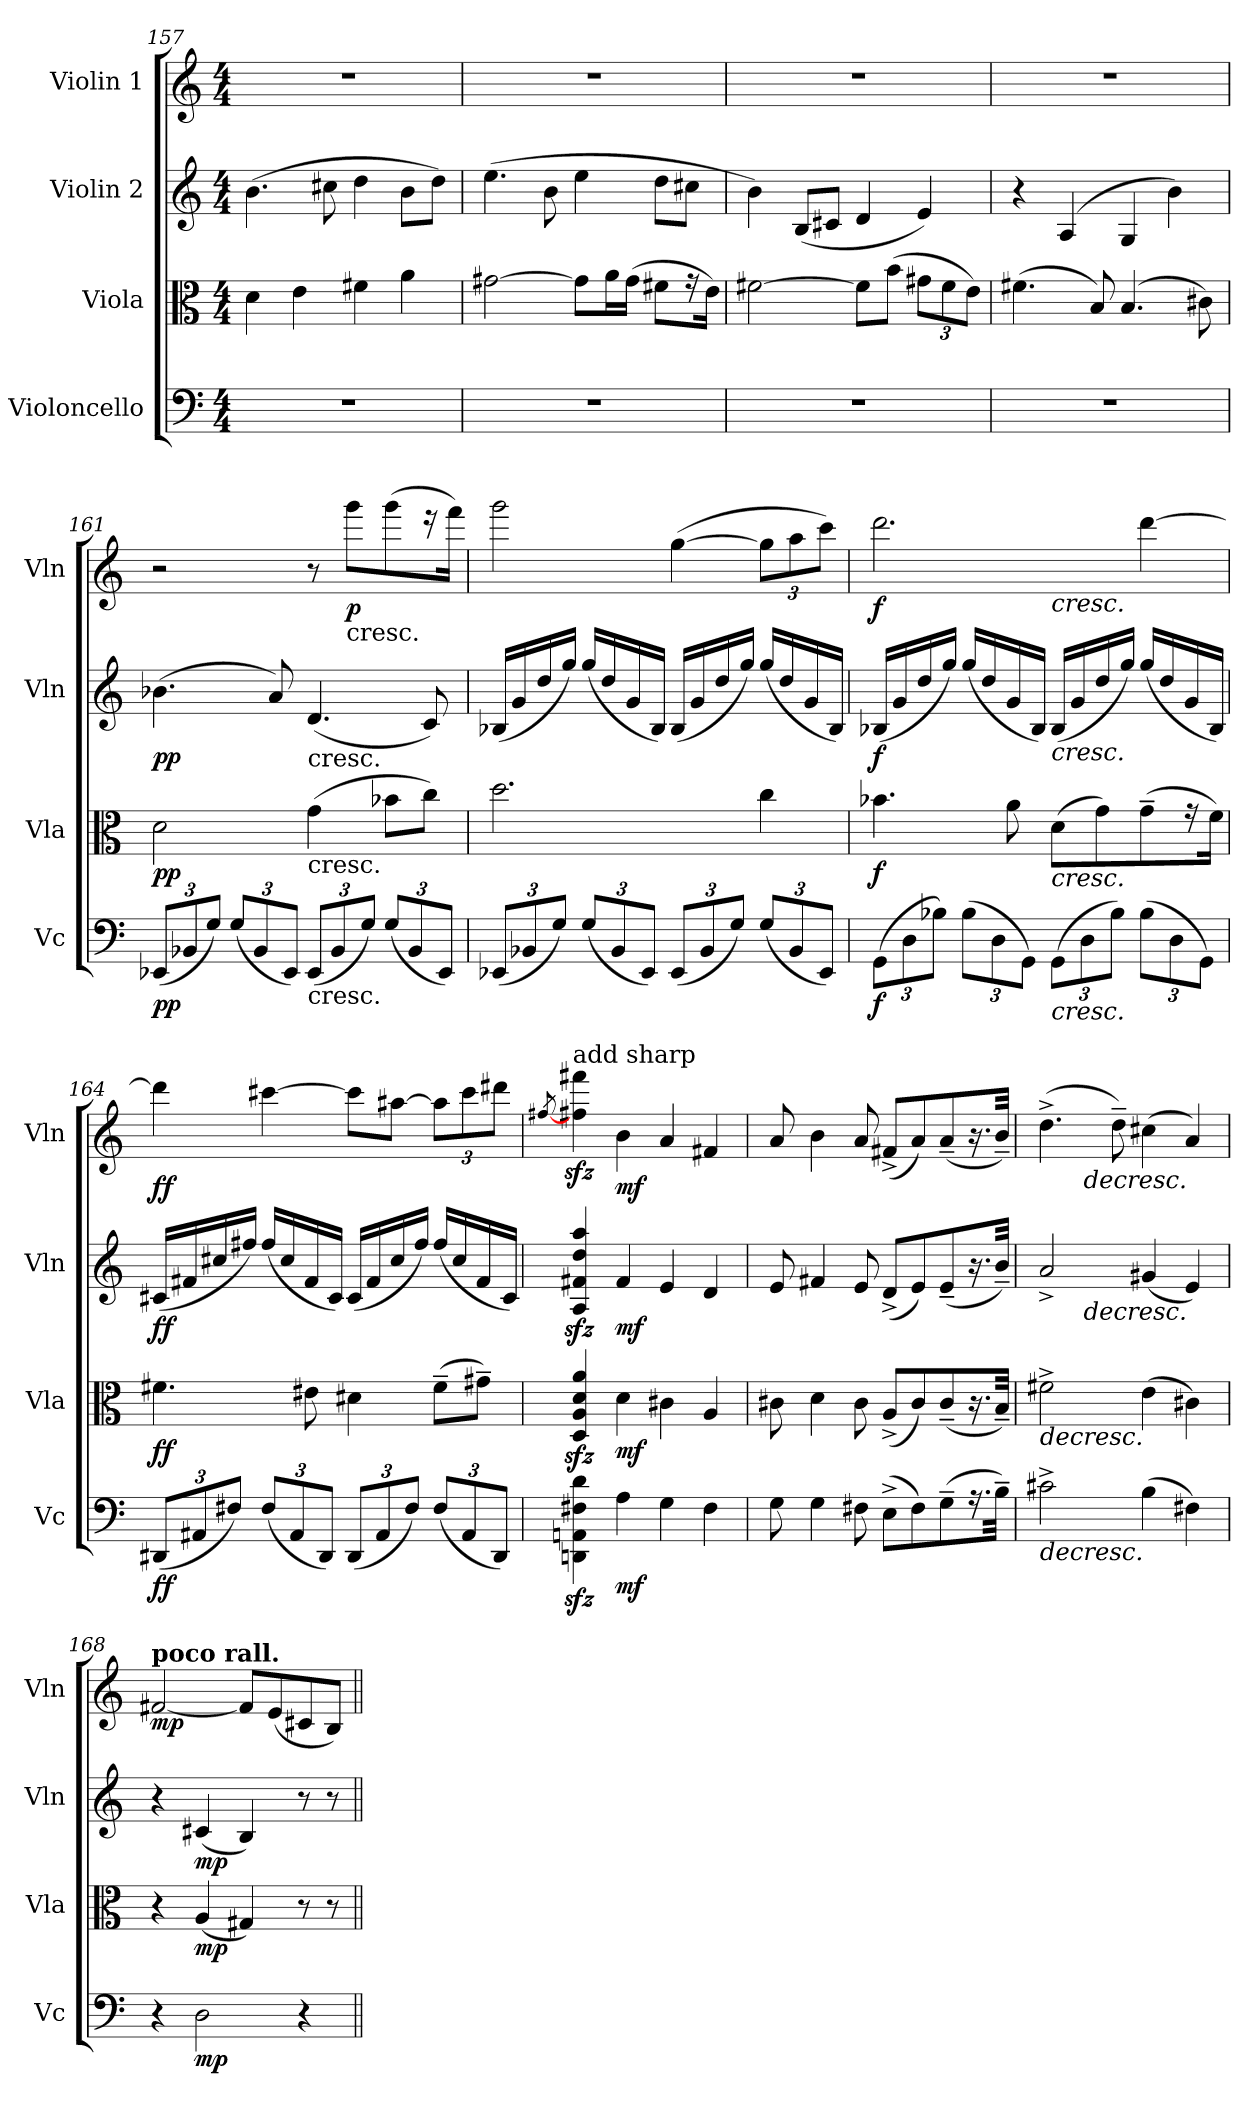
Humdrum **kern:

**kern	**dynam	**kern	**dynam	**kern	**dynam	**kern	**dynam
*part4	*part4	*part3	*part3	*part2	*part2	*part1	*part1
*staff4	*staff4	*staff3	*staff3	*staff2	*staff2	*staff1	*staff1
*I"Violoncello	*	*I"Viola	*	*I"Violin 2	*	*I"Violin 1	*
*I'Vc	*	*I'Vla	*	*I'Vln	*	*I'Vln	*
*clefF4	*	*clefC3	*	*clefG2	*	*clefG2	*
*k[]	*	*k[]	*	*k[]	*	*k[]	*
*M4/4	*	*M4/4	*	*M4/4	*	*M4/4	*
=157	=157	=157	=157	=157	=157	=157	=157
1r	.	4d\	.	(>4.b\	.	1r	.
.	.	4e\	.	.	.	.	.
.	.	.	.	8cc#X\	.	.	.
.	.	4f#X\	.	4dd\	.	.	.
.	.	4a\	.	8b\L	.	.	.
.	.	.	.	8dd\J)	.	.	.
=158	=158	=158	=158	=158	=158	=158	=158
1r	.	[2g#X\	.	(>4.ee\	.	1r	.
.	.	.	.	8b\	.	.	.
.	.	8g#\L]	.	4ee\	.	.	.
.	.	16a\L	.	.	.	.	.
.	.	(>16g#\JJ	.	.	.	.	.
.	.	8f#X\L	.	8dd\L	.	.	.
.	.	16rg	.	8cc#X\J	.	.	.
.	.	16e\Jk)	.	.	.	.	.
=159	=159	=159	=159	=159	=159	=159	=159
1r	.	[2f#X\	.	4b\)	.	1r	.
.	.	.	.	(<8B/L	.	.	.
.	.	.	.	8c#X/J	.	.	.
.	.	8f#\L]	.	4d/	.	.	.
.	.	(>8b\J	.	.	.	.	.
*	*	*Xbrackettup	*	*	*	*	*
.	.	12g#X\L	.	4e/)	.	.	.
.	.	12f#\	.	.	.	.	.
.	.	12e\J)	.	.	.	.	.
=160	=160	=160	=160	=160	=160	=160	=160
1r	.	(>4.f#X\	.	4r	.	1r	.
.	.	.	.	(>4A/	.	.	.
.	.	8B/)	.	.	.	.	.
.	.	(>4.B/	.	4G/	.	.	.
.	.	.	.	4b\)	.	.	.
.	.	8c#X\)	.	.	.	.	.
=161	=161	=161	=161	=161	=161	=161	=161
*Xbrackettup	*	*	*	*	*	*	*
!	!LO:DY:b	!	!LO:DY:b	!	!LO:DY:b	!	!
(<12EE-X/L	pp	2d\	pp	(>4.b-X\	pp	2r	.
12BB-X/	.	.	.	.	.	.	.
12G/J)	.	.	.	.	.	.	.
(<12G/L	.	.	.	.	.	.	.
12BB-/	.	.	.	.	.	.	.
.	.	.	.	8a/)	.	.	.
12EE-/J)	.	.	.	.	.	.	.
!	!	!	!	!LO:TX:b:t=cresc.	!	!	!
!	!	!LO:TX:b:t=cresc.	!	!	!	!	!
!LO:TX:b:t=cresc.	!	!	!	!	!	!	!
(<12EE-/L	.	(>4g\	.	(<4.d/	.	8r	.
12BB-/	.	.	.	.	.	.	.
!	!	!	!	!	!	!LO:TX:b:t=cresc.	!
!	!	!	!	!	!	!	!LO:DY:b
.	.	.	.	.	.	8ggg\L	p
12G/J)	.	.	.	.	.	.	.
(<12G/L	.	8b-X\L	.	.	.	(>8ggg\	.
12BB-/	.	.	.	.	.	.	.
.	.	8cc\J)	.	8c/)	.	16reee	.
12EE-/J)	.	.	.	.	.	.	.
.	.	.	.	.	.	16fff\Jk)	.
=162	=162	=162	=162	=162	=162	=162	=162
(<12EE-X/L	.	2.dd\	.	(<16B-X/LL	.	2ggg\	.
.	.	.	.	16g/	.	.	.
12BB-X/	.	.	.	.	.	.	.
.	.	.	.	16dd/	.	.	.
12G/J)	.	.	.	.	.	.	.
.	.	.	.	16gg/JJ)	.	.	.
(<12G/L	.	.	.	(<16gg/LL	.	.	.
.	.	.	.	16dd/	.	.	.
12BB-/	.	.	.	.	.	.	.
.	.	.	.	16g/	.	.	.
12EE-/J)	.	.	.	.	.	.	.
.	.	.	.	16B-/JJ)	.	.	.
(<12EE-/L	.	.	.	(<16B-/LL	.	(>[4gg\	.
.	.	.	.	16g/	.	.	.
12BB-/	.	.	.	.	.	.	.
.	.	.	.	16dd/	.	.	.
12G/J)	.	.	.	.	.	.	.
.	.	.	.	16gg/JJ)	.	.	.
*	*	*	*	*	*	*Xbrackettup	*
(<12G/L	.	4cc\	.	(<16gg/LL	.	12gg\L]	.
.	.	.	.	16dd/	.	.	.
12BB-/	.	.	.	.	.	12aa\	.
.	.	.	.	16g/	.	.	.
12EE-/J)	.	.	.	.	.	12ccc\J)	.
.	.	.	.	16B-/JJ)	.	.	.
=163	=163	=163	=163	=163	=163	=163	=163
*	*	*	*	*	*	*^	*
!	!LO:DY:b	!	!LO:DY:b	!	!LO:DY:b	!	!	!LO:DY:b
(>12GG\L	f	4.b-X\	f	(<16B-X/LL	f	2.ddd\	2ryy	f
.	.	.	.	16g/	.	.	.	.
12D\	.	.	.	.	.	.	.	.
.	.	.	.	16dd/	.	.	.	.
12B-X\J)	.	.	.	.	.	.	.	.
.	.	.	.	16gg/JJ)	.	.	.	.
(>12B-\L	.	.	.	(<16gg/LL	.	.	.	.
.	.	.	.	16dd/	.	.	.	.
12D\	.	.	.	.	.	.	.	.
.	.	8a\	.	16g/	.	.	.	.
12GG\J)	.	.	.	.	.	.	.	.
.	.	.	.	16B-/JJ)	.	.	.	.
!	!LO:HP:b	!	!LO:HP:b	!	!LO:HP:b	!	!	!LO:HP:b
(>12GG\L	<	(>8d\L	<	(<16B-/LL	<	.	2ryy	<
.	.	.	.	16g/	.	.	.	.
12D\	.	.	.	.	.	.	.	.
.	.	8g\)	.	16dd/	.	.	.	.
12B-\J)	.	.	.	.	.	.	.	.
.	.	.	.	16gg/JJ)	.	.	.	.
(>12B-\L	.	(>8g~\	.	(<16gg/LL	.	[4ddd\	.	.
.	.	.	.	16dd/	.	.	.	.
12D\	.	.	.	.	.	.	.	.
.	.	16rg	.	16g/	.	.	.	.
12GG\J)	.	.	.	.	.	.	.	.
.	.	16f\Jk)	.	16B-/JJ)	.	.	.	.
*	*	*	*	*	*	*v	*v	*
=164	=164	=164	=164	=164	=164	=164	=164
!	!LO:DY:b	!	!LO:DY:b	!	!LO:DY:b	!	!LO:DY:b
(<12DD#X/L	ff	4.f#X\	ff	(<16c#X/LL	ff	4ddd\]	ff
.	.	.	.	16f#X/	.	.	.
12AA#X/	.	.	.	.	.	.	.
.	.	.	.	16cc#X/	.	.	.
12F#X/J)	.	.	.	.	.	.	.
.	.	.	.	16ff#X/JJ)	.	.	.
(<12F#/L	.	.	.	(<16ff#/LL	.	[4ccc#X\	.
.	.	.	.	16cc#/	.	.	.
12AA#/	.	.	.	.	.	.	.
.	.	8e#X\	.	16f#/	.	.	.
12DD#/J)	.	.	.	.	.	.	.
.	.	.	.	16c#/JJ)	.	.	.
(<12DD#/L	.	4d#X\	.	(<16c#/LL	.	8ccc#\L]	.
.	.	.	.	16f#/	.	.	.
12AA#/	.	.	.	.	.	.	.
.	.	.	.	16cc#/	.	[8aa#X\J	.
12F#/J)	.	.	.	.	.	.	.
.	.	.	.	16ff#/JJ)	.	.	.
(<12F#/L	.	(>8f#~\L	.	(<16ff#/LL	.	12aa#\L]	.
.	.	.	.	16cc#/	.	.	.
12AA#/	.	.	.	.	.	12ccc#\	.
.	.	8g#X~\J)	.	16f#/	.	.	.
12DD#/J)	.	.	.	.	.	12ddd#X\J	.
.	.	.	.	16c#/JJ)	.	.	.
=165	=165	=165	=165	=165	=165	=165	=165
.	.	.	.	.	.	[8qff#X/	.
!	!	!	!	!	!	!LO:TX:a:t=add sharp	!
4DDn\zz< 4AAn\zz< 4F#X\zz< 4d\zz<	.	4D/zz< 4A/zz< 4d/zz< 4a/zz<	.	4A/zz< 4f#X/zz< 4dd/zz< 4aa/zz<	.	4ff#\zz< 4fff#i\zz<	.
!	!LO:DY:b	!	!LO:DY:b	!	!LO:DY:b	!	!LO:DY:b
4A\	mf	4d\	mf	4f#/	mf	4b\	mf
4G\	.	4c#X\	.	4e/	.	4a/	.
4F#\	.	4A/	.	4d/	.	4f#X/	.
=166	=166	=166	=166	=166	=166	=166	=166
8G\	.	8c#X\	.	8e/	.	8a/	.
4G\	.	4d\	.	4f#X/	.	4b\	.
8F#X\	.	8c#\	.	8e/	.	8a/	.
(>8E^\L	.	(<8A^/L	.	(<8d^/L	.	(<8f#X^/L	.
8F#\)	.	8c#/)	.	8e/)	.	8a/)	.
(>8G~\	.	(<8c#~/	.	(<8e~/	.	(<8a~/	.
16.r	.	16.r	.	16.r	.	16.r	.
32B~\Jkk)	.	32B~/Jkk)	.	32b~/Jkk)	.	32b~/Jkk)	.
=167	=167	=167	=167	=167	=167	=167	=167
!	!LO:HP:b	!	!LO:HP:b	!	!	!	!
*	*	*	*	*^	*	*^	*
2c#X^\	>	2f#X^\	>	2a^/	4ryy	.	(>4.dd^\	4ryy	.
!	!	!	!	!	!	!LO:HP:b	!	!	!LO:HP:b
.	.	.	.	.	4ryy	>	.	4ryy	>
.	.	.	.	.	.	.	8dd~\)	.	.
(>4B\	.	(>4e\	.	(<4g#X/	2ryy	.	(>4cc#X\	2ryy	.
4F#X\)	.	4c#X\)	.	4e/)	.	.	4a/)	.	.
*	*	*	*	*v	*v	*	*	*	*
*	*	*	*	*	*	*v	*v	*
.	[	.	[	.	[	.	[
=168	=168	=168	=168	=168	=168	=168	=168
!	!	!	!	!	!	!LO:TX:a:B:t=poco rall.	!
!	!	!	!	!	!	!	!LO:DY:b
4r	.	4r	.	4r	.	[2f#X/	mp
!	!LO:DY:b	!	!LO:DY:b	!	!LO:DY:b	!	!
2D\	mp	(<4A/	mp	(<4c#X/	mp	.	.
.	.	4G#X/)	.	4B/)	.	8f#/L]	.
.	.	.	.	.	.	(<8e/	.
4r	]	8r	]	8r	]	8c#X/	.
.	.	8r	.	8r	.	8B/J)	.
.	.	.	.	.	.	.	]
=||	=||	=||	=||	=||	=||	=||	=||
*-	*-	*-	*-	*-	*-	*-	*-
